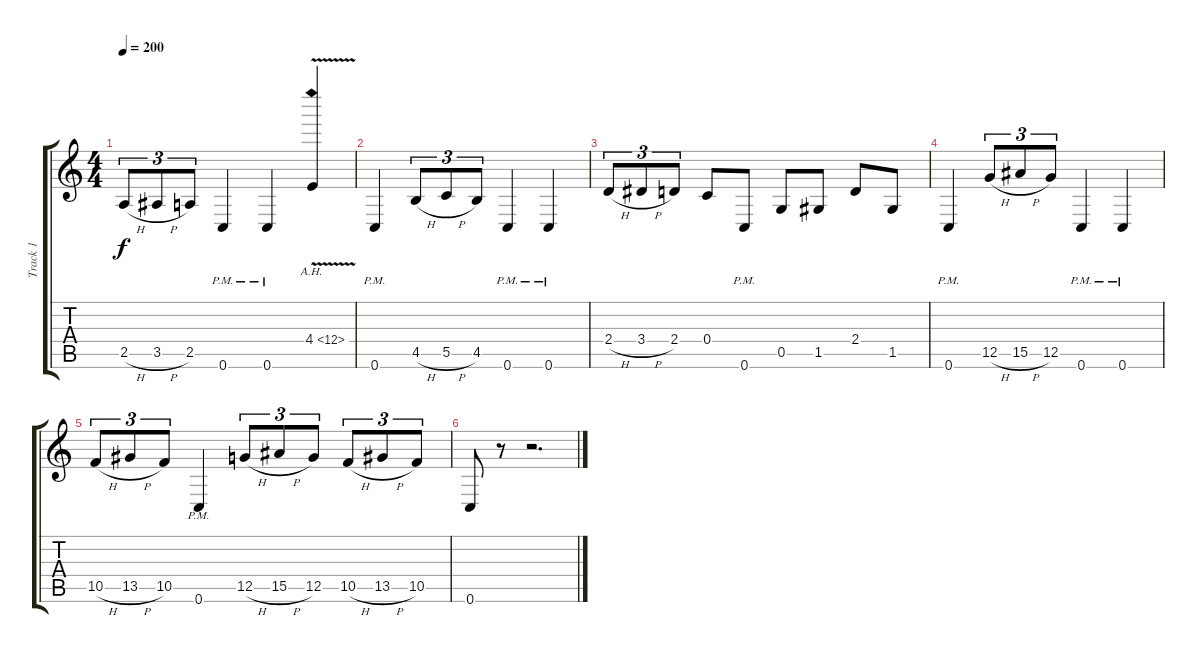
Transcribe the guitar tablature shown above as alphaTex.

\track ("Track 1" "Track 1") {instrument overdrivenguitar}
\staff {score tabs}
\tuning (D4 A3 F3 C3 G2 C2) {hide}
\ts (4 4)
\tempo 200
\clef g2
\ks c
2.5{h}.8{tu (3 2) dy f} 3.5{h}.8{tu (3 2)} 2.5.8{tu (3 2)} 0.6{pm}.4 0.6{pm}.4 4.4{ah 8 v}.4 |
0.6{pm}.4 4.5{h}.8{tu (3 2)} 5.5{h}.8{tu (3 2)} 4.5.8{tu (3 2)} 0.6{pm}.4 0.6{pm}.4 |
2.4{h}.8{tu (3 2)} 3.4{h}.8{tu (3 2)} 2.4.8{tu (3 2)} 0.4.8 0.6{pm}.8 0.5.8 1.5.8 2.4.8 1.5.8 |
0.6{pm}.4 12.5{h}.8{tu (3 2)} 15.5{h}.8{tu (3 2)} 12.5.8{tu (3 2)} 0.6{pm}.4 0.6{pm}.4 |
10.5{h}.8{tu (3 2)} 13.5{h}.8{tu (3 2)} 10.5.8{tu (3 2)} 0.6{pm}.4 12.5{h}.8{tu (3 2)} 15.5{h}.8{tu (3 2)} 12.5.8{tu (3 2)} 10.5{h}.8{tu (3 2)} 13.5{h}.8{tu (3 2)} 10.5.8{tu (3 2)} |
0.6.8 r.8 r.2{d}
